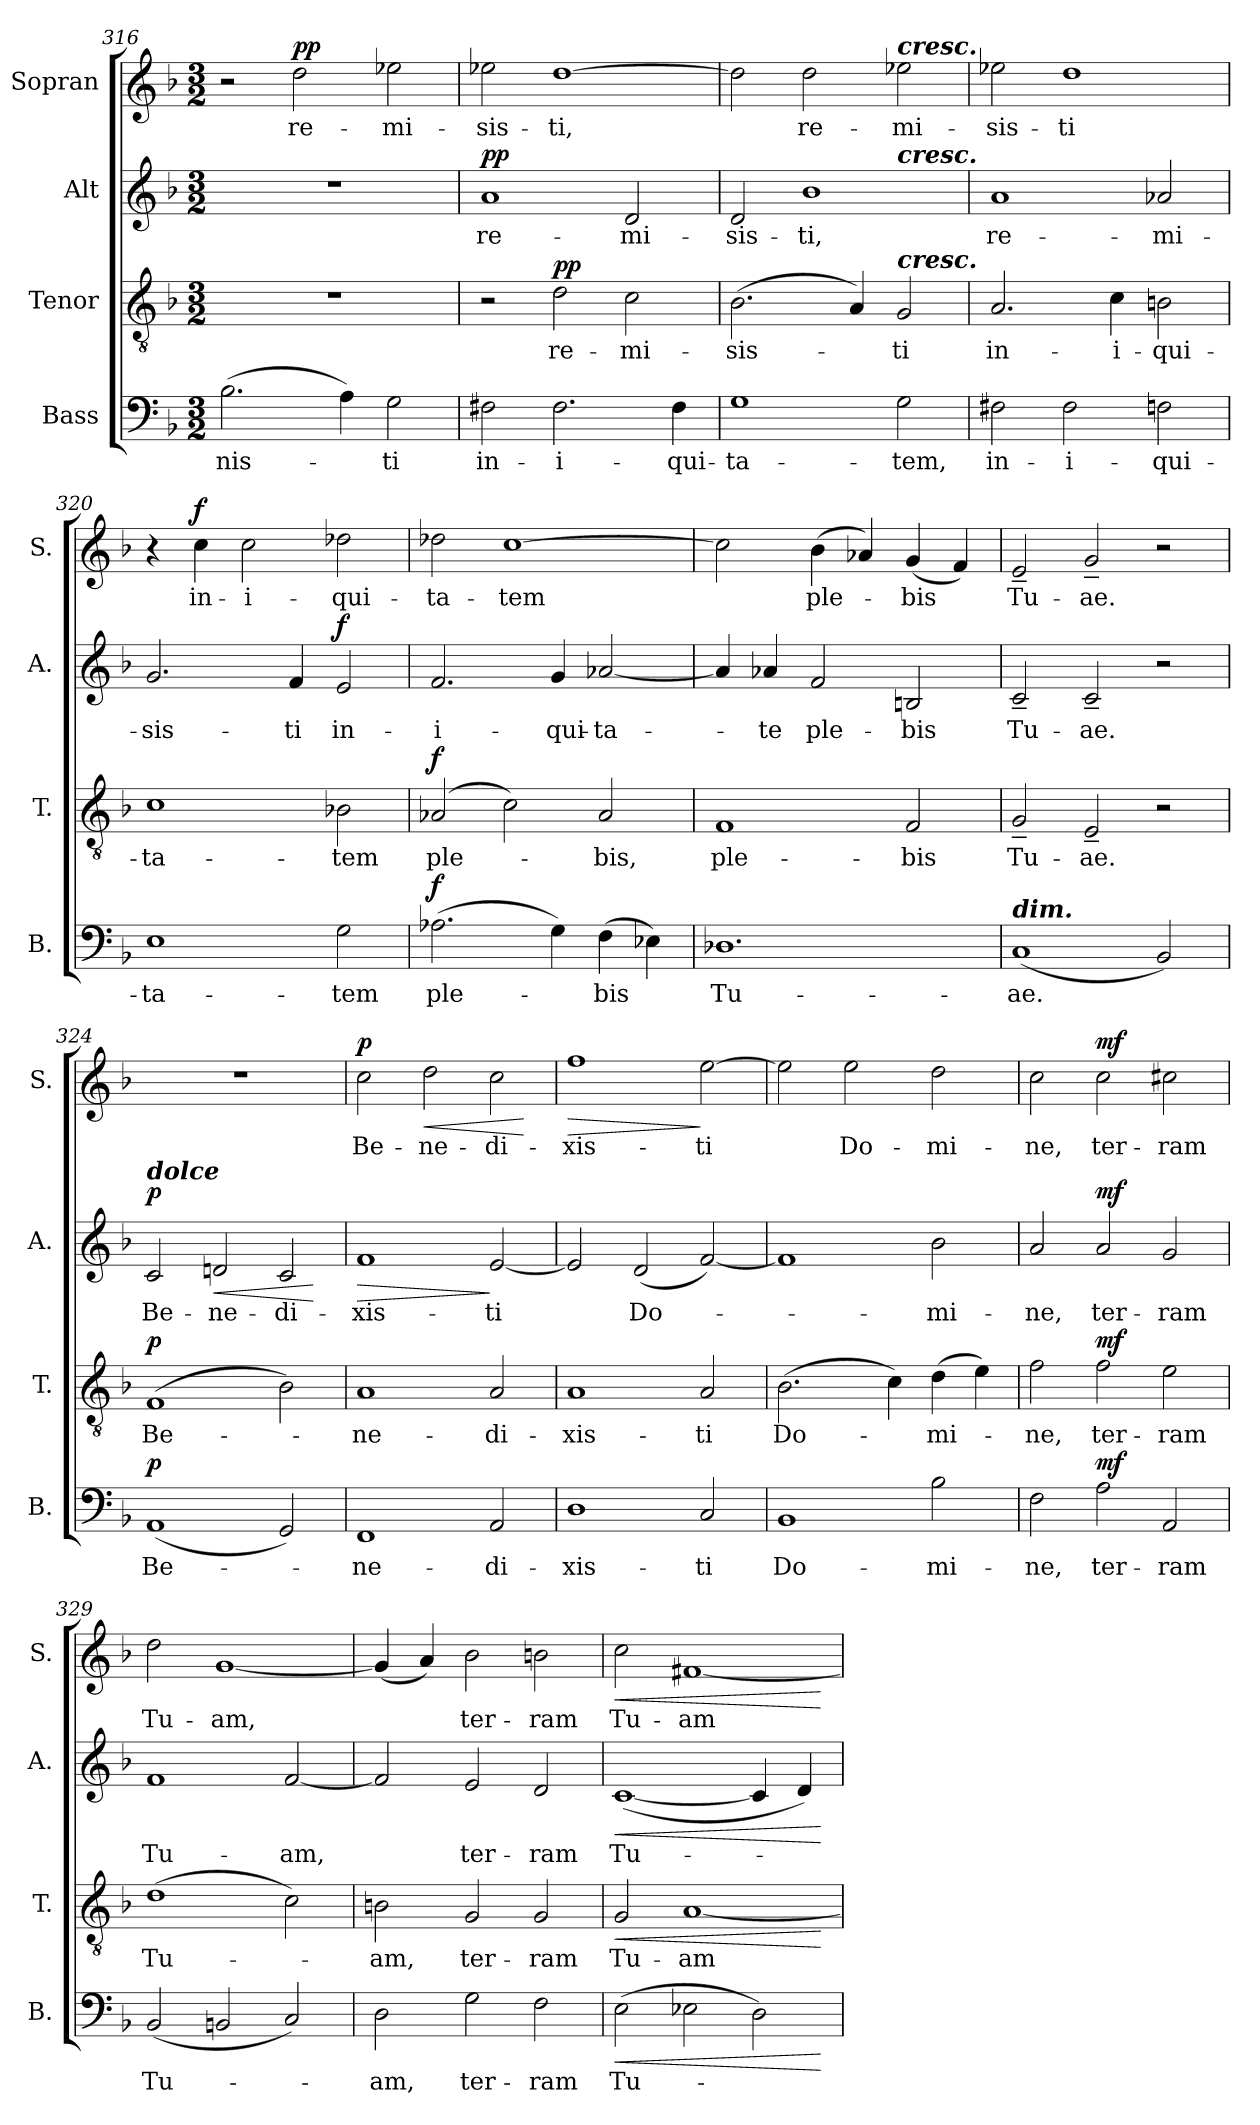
**kern	**text	**dynam	**kern	**text	**dynam	**kern	**text	**dynam	**kern	**text	**dynam
*part4	*part4	*part4	*part3	*part3	*part3	*part2	*part2	*part2	*part1	*part1	*part1
*staff4	*staff4	*staff4	*staff3	*staff3	*staff3	*staff2	*staff2	*staff2	*staff1	*staff1	*staff1
*I"Bass	*	*	*I"Tenor	*	*	*I"Alt	*	*	*I"Sopran	*	*
*I'B.	*	*	*I'T.	*	*	*I'A.	*	*	*I'S.	*	*
*clefF4	*	*	*clefGv2	*	*	*clefG2	*	*	*clefG2	*	*
*k[b-]	*	*	*k[b-]	*	*	*k[b-]	*	*	*k[b-]	*	*
*F:	*	*	*F:	*	*	*F:	*	*	*F:	*	*
*M3/2	*	*	*M3/2	*	*	*M3/2	*	*	*M3/2	*	*
=316	=316	=316	=316	=316	=316	=316	=316	=316	=316	=316	=316
!	!LO:LY:b	!	!	!	!	!	!	!	!	!	!
(>2.B-\	-nis-	.	1.r	.	.	1.r	.	.	2r	.	.
!	!	!	!	!	!	!	!	!	!	!LO:LY:b	!LO:DY:a
.	.	.	.	.	.	.	.	.	2dd\	re-	pp
4A\)	.	.	.	.	.	.	.	.	.	.	.
!	!LO:LY:b	!	!	!	!	!	!	!	!	!LO:LY:b	!
2G\	-ti	.	.	.	.	.	.	.	2ee-X\	-mi-	.
!!LO:PB:g=z
=317	=317	=317	=317	=317	=317	=317	=317	=317	=317	=317	=317
!	!LO:LY:b	!	!	!	!	!	!LO:LY:b	!LO:DY:a	!	!LO:LY:b	!
2F#X\	in-	.	2r	.	.	1a	re-	pp	2ee-X\	-sis-	.
!	!LO:LY:b	!	!	!LO:LY:b	!LO:DY:a	!	!	!	!	!LO:LY:b	!
2.F#\	-i-	.	2d\	re-	pp	.	.	.	[1dd	-ti,	.
!	!	!	!	!LO:LY:b	!	!	!LO:LY:b	!	!	!	!
.	.	.	2c\	-mi-	.	2d/	-mi-	.	.	.	.
!	!LO:LY:b	!	!	!	!	!	!	!	!	!	!
4F#\	-qui-	.	.	.	.	.	.	.	.	.	.
=318	=318	=318	=318	=318	=318	=318	=318	=318	=318	=318	=318
!	!LO:LY:b	!	!	!LO:LY:b	!	!	!LO:LY:b	!	!	!	!
*	*	*	*	*	*	*^	*	*	*	*	*
1G	-ta-	.	(>2.B-\	-sis-	.	2d/	1ryy	-sis-	.	2dd\]	.	.
!	!	!	!	!	!	!	!	!LO:LY:b	!	!	!LO:LY:b	!
.	.	.	.	.	.	1b-	.	-ti,	.	2dd\	re-	.
.	.	.	4A/)	.	.	.	.	.	.	.	.	.
!	!	!	!	!	!	!	!	!	!	!LO:TX:a:Bi:t=cresc.	!	!
!	!	!	!	!	!	!	!LO:TX:a:Bi:t=cresc.	!	!	!	!	!
!	!	!	!LO:TX:a:Bi:t=cresc.	!	!	!	!	!	!	!	!	!
!	!LO:LY:b	!	!	!LO:LY:b	!	!	!	!	!	!	!LO:LY:b	!
2G\	-tem,	.	2G/	-ti	.	.	2ryy	.	.	2ee-X\	-mi-	.
=319	=319	=319	=319	=319	=319	=319	=319	=319	=319	=319	=319	=319
!	!LO:LY:b	!	!	!LO:LY:b	!	!	!	!LO:LY:b	!	!	!LO:LY:b	!
*	*	*	*	*	*	*v	*v	*	*	*	*	*
2F#X\	in-	.	2.A/	in-	.	1a	re-	.	2ee-X\	-sis-	.
!	!LO:LY:b	!	!	!	!	!	!	!	!	!LO:LY:b	!
2F#\	-i-	.	.	.	.	.	.	.	1dd	-ti	.
!	!	!	!	!LO:LY:b	!	!	!	!	!	!	!
.	.	.	4c\	-i-	.	.	.	.	.	.	.
!	!LO:LY:b	!	!	!LO:LY:b	!	!	!LO:LY:b	!	!	!	!
2Fn\	-qui-	.	2Bn\	-qui-	.	2a-X/	-mi-	.	.	.	.
=320	=320	=320	=320	=320	=320	=320	=320	=320	=320	=320	=320
!	!LO:LY:b	!	!	!LO:LY:b	!	!	!LO:LY:b	!	!	!	!
1E	-ta-	.	1c	-ta-	.	2.g/	-sis-	.	4r	.	.
!	!	!	!	!	!	!	!	!	!	!LO:LY:b	!LO:DY:a
.	.	.	.	.	.	.	.	.	4cc\	in-	f
!	!	!	!	!	!	!	!	!	!	!LO:LY:b	!
.	.	.	.	.	.	.	.	.	2cc\	-i-	.
!	!	!	!	!	!	!	!LO:LY:b	!	!	!	!
.	.	.	.	.	.	4f/	-ti	.	.	.	.
!	!LO:LY:b	!	!	!LO:LY:b	!	!	!LO:LY:b	!LO:DY:a	!	!LO:LY:b	!
2G\	-tem	.	2B-X\	-tem	.	2e/	in-	f	2dd-X\	-qui-	.
=321	=321	=321	=321	=321	=321	=321	=321	=321	=321	=321	=321
!	!LO:LY:b	!LO:DY:a	!	!LO:LY:b	!LO:DY:a	!	!LO:LY:b	!	!	!LO:LY:b	!
(>2.A-X\	ple-	f	(2A-X/	ple-	f	2.f/	-i-	.	2dd-X\	-ta-	.
!	!	!	!	!	!	!	!	!	!	!LO:LY:b	!
.	.	.	2c\)	.	.	.	.	.	[1cc	-tem	.
!	!	!	!	!	!	!	!LO:LY:b	!	!	!	!
4G\)	.	.	.	.	.	4g/	-qui-	.	.	.	.
!	!LO:LY:b	!	!	!LO:LY:b	!	!	!LO:LY:b	!	!	!	!
(>4F\	-bis	.	2A-/	-bis,	.	[2a-X/	-ta-	.	.	.	.
4E-X\)	.	.	.	.	.	.	.	.	.	.	.
!!LO:LB:g=z
=322	=322	=322	=322	=322	=322	=322	=322	=322	=322	=322	=322
!	!LO:LY:b	!	!	!LO:LY:b	!	!	!	!	!	!	!
1.D-X	Tu-	.	1F	ple-	.	4a-/]	.	.	2cc\]	.	.
!	!	!	!	!	!	!	!LO:LY:b	!	!	!	!
.	.	.	.	.	.	4a-X/	-te	.	.	.	.
!	!	!	!	!	!	!	!LO:LY:b	!	!	!LO:LY:b	!
.	.	.	.	.	.	2f/	ple-	.	(>4b-\	ple-	.
.	.	.	.	.	.	.	.	.	4a-X/)	.	.
!	!	!	!	!LO:LY:b	!	!	!LO:LY:b	!	!	!LO:LY:b	!
.	.	.	2F/	-bis	.	2Bn/	-bis	.	(<4g/	-bis	.
.	.	.	.	.	.	.	.	.	4f/)	.	.
=323	=323	=323	=323	=323	=323	=323	=323	=323	=323	=323	=323
!LO:TX:a:Bi:t=dim.	!	!	!	!	!	!	!	!	!	!	!
!	!LO:LY:b	!	!	!LO:LY:b	!	!	!LO:LY:b	!	!	!LO:LY:b	!
(<1C	-ae.	.	2G~</	Tu-	.	2c~</	Tu-	.	2e~</	Tu-	.
!	!	!	!	!LO:LY:b	!	!	!LO:LY:b	!	!	!LO:LY:b	!
.	.	.	2E~</	-ae.	.	2c~</	-ae.	.	2g~</	-ae.	.
2BB-/)	.	.	2r	.	.	2r	.	.	2r	.	.
=324	=324	=324	=324	=324	=324	=324	=324	=324	=324	=324	=324
!	!	!	!	!	!	!LO:TX:a:Bi:t=dolce	!	!	!	!	!
!	!LO:LY:b	!LO:DY:a	!	!LO:LY:b	!LO:DY:a	!	!LO:LY:b	!LO:DY:a	!	!	!
(<1AA	Be-	p	(>1F	Be-	p	2c/	Be-	p	1.r	.	.
!	!	!	!	!	!	!	!LO:LY:b	!LO:HP:b	!	!	!
.	.	.	.	.	.	2dn/	-ne-	<	.	.	.
!	!	!	!	!	!	!	!LO:LY:b	!	!	!	!
2GG/)	.	.	2B-\)	.	.	2c/	-di-	.	.	.	.
.	.	.	.	.	.	.	.	[	.	.	.
=325	=325	=325	=325	=325	=325	=325	=325	=325	=325	=325	=325
!	!LO:LY:b	!	!	!LO:LY:b	!	!	!LO:LY:b	!LO:HP:b	!	!LO:LY:b	!LO:DY:a
1FF	-ne-	.	1A	-ne-	.	1f	-xis-	>	2cc\	Be-	p
!	!	!	!	!	!	!	!	!	!	!LO:LY:b	!LO:HP:b
.	.	.	.	.	.	.	.	.	2dd\	-ne-	<
!	!LO:LY:b	!	!	!LO:LY:b	!	!	!LO:LY:b	!	!	!LO:LY:b	!
2AA/	-di-	.	2A/	-di-	.	[2e/	-ti	]	2cc\	-di-	.
.	.	.	.	.	.	.	.	.	.	.	[
!!LO:LB:g=z
=326	=326	=326	=326	=326	=326	=326	=326	=326	=326	=326	=326
!	!LO:LY:b	!	!	!LO:LY:b	!	!	!	!	!	!LO:LY:b	!LO:HP:b
1D	-xis-	.	1A	-xis-	.	2e/]	.	.	1ff	-xis-	>
!	!	!	!	!	!	!	!LO:LY:b	!	!	!	!
.	.	.	.	.	.	(<2d/	Do-	.	.	.	.
!	!LO:LY:b	!	!	!LO:LY:b	!	!	!	!	!	!LO:LY:b	!
2C/	-ti	.	2A/	-ti	.	[2f/)	.	.	[2ee\	-ti	]
=327	=327	=327	=327	=327	=327	=327	=327	=327	=327	=327	=327
!	!LO:LY:b	!	!	!LO:LY:b	!	!	!	!	!	!	!
1BB-	Do-	.	(>2.B-\	Do-	.	1f]	.	.	2ee\]	.	.
!	!	!	!	!	!	!	!	!	!	!LO:LY:b	!
.	.	.	.	.	.	.	.	.	2ee\	Do-	.
.	.	.	4c\)	.	.	.	.	.	.	.	.
!	!LO:LY:b	!	!	!LO:LY:b	!	!	!LO:LY:b	!	!	!LO:LY:b	!
2B-\	-mi-	.	(>4d\	-mi-	.	2b-\	-mi-	.	2dd\	-mi-	.
.	.	.	4e\)	.	.	.	.	.	.	.	.
=328	=328	=328	=328	=328	=328	=328	=328	=328	=328	=328	=328
!	!LO:LY:b	!	!	!LO:LY:b	!	!	!LO:LY:b	!	!	!LO:LY:b	!
2F\	-ne,	.	2f\	-ne,	.	2a/	-ne,	.	2cc\	-ne,	.
!	!LO:LY:b	!LO:DY:a	!	!LO:LY:b	!LO:DY:a	!	!LO:LY:b	!LO:DY:a	!	!LO:LY:b	!LO:DY:a
2A\	ter-	mf	2f\	ter-	mf	2a/	ter-	mf	2cc\	ter-	mf
!	!LO:LY:b	!	!	!LO:LY:b	!	!	!LO:LY:b	!	!	!LO:LY:b	!
2AA/	-ram	.	2e\	-ram	.	2g/	-ram	.	2cc#X\	-ram	.
=329	=329	=329	=329	=329	=329	=329	=329	=329	=329	=329	=329
!	!LO:LY:b	!	!	!LO:LY:b	!	!	!LO:LY:b	!	!	!LO:LY:b	!
(<2BB-/	Tu-	.	(>1d	Tu-	.	1f	Tu-	.	2dd\	Tu-	.
!	!	!	!	!	!	!	!	!	!	!LO:LY:b	!
2BBn/	.	.	.	.	.	.	.	.	[1g	-am,	.
!	!	!	!	!	!	!	!LO:LY:b	!	!	!	!
2C/)	.	.	2c\)	.	.	[2f/	-am,	.	.	.	.
=330	=330	=330	=330	=330	=330	=330	=330	=330	=330	=330	=330
!	!LO:LY:b	!	!	!LO:LY:b	!	!	!	!	!	!	!
2D\	-am,	.	2Bn\	-am,	.	2f/]	.	.	(<4g/]	.	.
.	.	.	.	.	.	.	.	.	4a/)	.	.
!	!LO:LY:b	!	!	!LO:LY:b	!	!	!LO:LY:b	!	!	!LO:LY:b	!
2G\	ter-	.	2G/	ter-	.	2e/	ter-	.	2b-\	ter-	.
!	!LO:LY:b	!	!	!LO:LY:b	!	!	!LO:LY:b	!	!	!LO:LY:b	!
2F\	-ram	.	2G/	-ram	.	2d/	-ram	.	2bn\	-ram	.
!!LO:PB:g=z
=331	=331	=331	=331	=331	=331	=331	=331	=331	=331	=331	=331
!	!LO:LY:b	!LO:HP:b	!	!LO:LY:b	!LO:HP:b	!	!LO:LY:b	!LO:HP:b	!	!LO:LY:b	!LO:HP:b
(>2E\	Tu-	<	2G/	Tu-	<	(<[1c	Tu-	<	2cc\	Tu-	<
!	!	!	!	!LO:LY:b	!	!	!	!	!	!LO:LY:b	!
2E-X\	.	.	[1A	-am	.	.	.	.	[1f#X	-am	.
2D\)	.	.	.	.	.	4c/]	.	.	.	.	.
.	.	.	.	.	.	4d/)	.	.	.	.	.
.	.	[	.	.	[	.	.	[	.	.	[
=	=	=	=	=	=	=	=	=	=	=	=
*-	*-	*-	*-	*-	*-	*-	*-	*-	*-	*-	*-
